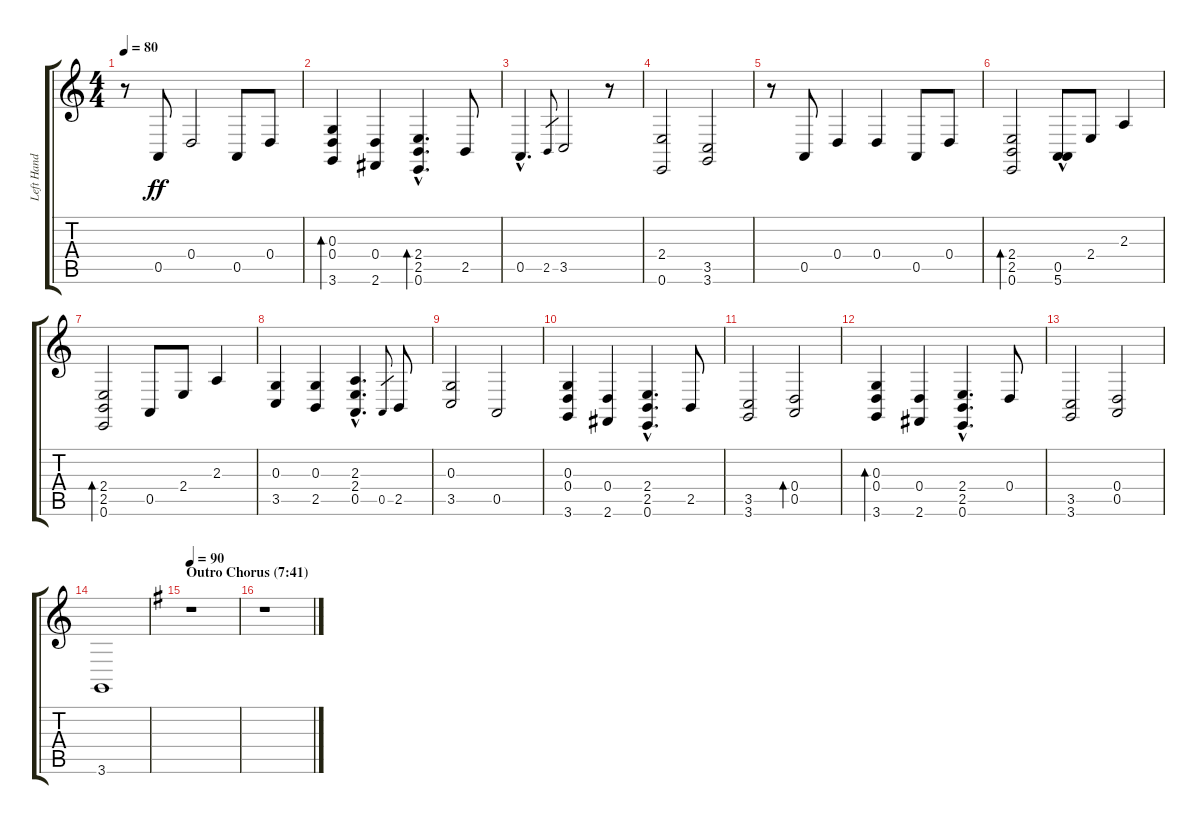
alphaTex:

\track ("Left Hand" "Left Hand") {instrument brightacousticpiano}
\staff {score tabs}
\tuning (E4 B3 G3 D3 A2 E2) {hide}
\ts (4 4)
\tempo 80
\clef g2
\ks c
r.8{dy ff} 0.5.8 0.4.2 0.5.8 0.4.8 |
(0.3 0.4 3.6).4{bd 480} (0.4 2.6).4 (2.4{hac} 2.5{hac} 0.6{hac}).4{d bd 480} 2.5.8 |
0.5{hac}.4{d} 2.5.8{gr} 3.5.2 r.8 |
(2.4 0.6).2 (3.5 3.6).2 |
r.8 0.5.8 0.4.4 0.4.4 0.5.8 0.4.8 |
(2.4 2.5 0.6).2{bd 480} (0.5{hac} 5.6{hac}).8 2.4.8 2.3.4 |
(2.4 2.5 0.6).2{bd 480} 0.5.8 2.4.8 2.3.4 |
(0.3 3.5).4 (0.3 2.5).4 (2.3{hac} 2.4{hac} 0.5).4{d} 0.5.8{gr} 2.5.8 |
(0.3 3.5).2 0.5.2 |
(0.3 0.4 3.6).4 (0.4 2.6).4 (2.4{hac} 2.5{hac} 0.6{hac}).4{d} 2.5.8 |
(3.5 3.6).2 (0.4 0.5).2{bd 480} |
(0.3 0.4 3.6).4{bd 480} (0.4 2.6).4 (2.4{hac} 2.5{hac} 0.6{hac}).4{d} 0.4.8 |
(3.5 3.6).2 (0.4 0.5).2 |
3.6.1 |
\section ("" "Outro Chorus (7:41)")
\tempo 90
\ks g
r.1 |
r.1
